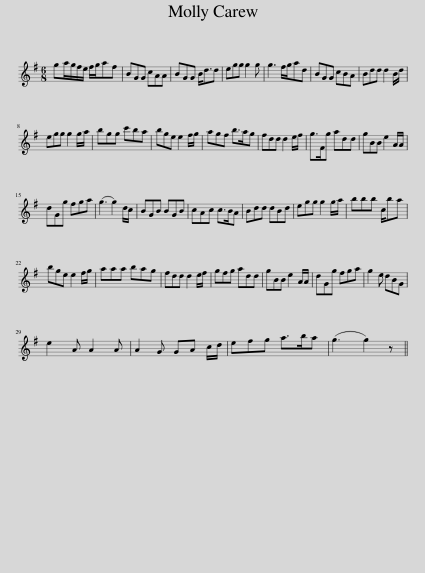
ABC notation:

X:1
L:1/8
M:6/8
I:linebreak $
K:G
V:1 treble
V:1
 ga/g/f/e/ f/g/af | BGG cAA | BGG B<dd | egg g2 g | g3 f/g/ad | %5
 BGG cBA | Bdd d2 B/d/ |$ egg g2 g/a/ | bgg c'ba | bge e2 f/g/ | %10
 agf b>ag | fdd d2 e/f/ | g>Fg add | gBB e2 A/A/ |$ dGg fga | %15
 (g3 g2) d/c/ | BGB BGB | cAc c>BA | Bdd dBd | egg g2 g/a/ | %20
 bbb c/ba |$ bge e2 f/g/ | aaa bag | fdd d2 e/f/ | gfg add | %25
 gBB e2 A/A/ | dGg fga | g2 e dBG |$ e2 A A2 A | A2 G GA c/d/ | %30
 efg a>ba | (g3 g2) z || %32
